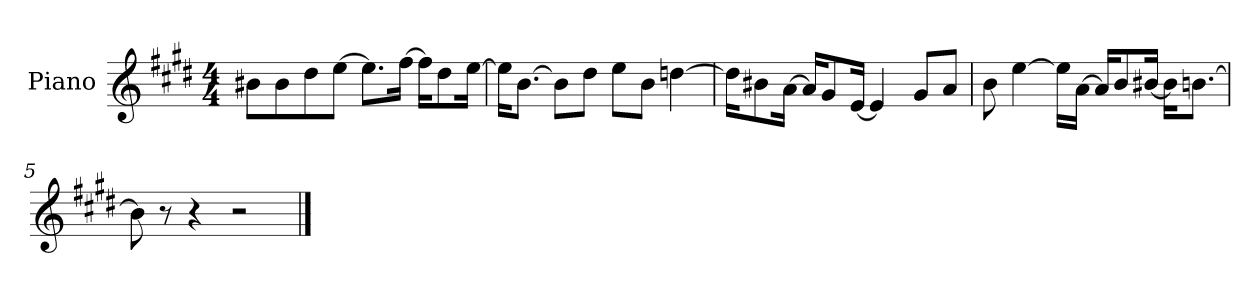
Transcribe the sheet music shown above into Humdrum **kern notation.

**kern
*part1
*staff1
*I"Piano
*I'P-no
*clefG2
*k[f#c#g#d#]
*M4/4
*MM90
=1
8b#X\L
8b#\
8dd#\
[8ee\J
8.ee\L]
[16ff#\Jk
16ff#\KL]
8dd#\
[16ee\Jk
=2
16ee\KL]
[8.b\J
8b\L]
8dd#\J
8ee\L
8b\J
[4ddn\
=3
16dd\KL]
8b#X\
[16a\Jk
16a/KL]
8g#/
[16e/Jk
4e/]
8g#/L
8a/J
=4
8b\
[4ee\
16ee\LL]
[16a\JJ
16a/KL]
8b/
[16b#X/Jk
16b#\KL]
[8.bn\J
!!LO:LB:g=z
=5
8b\]
8r
4r
2r
==
*-
